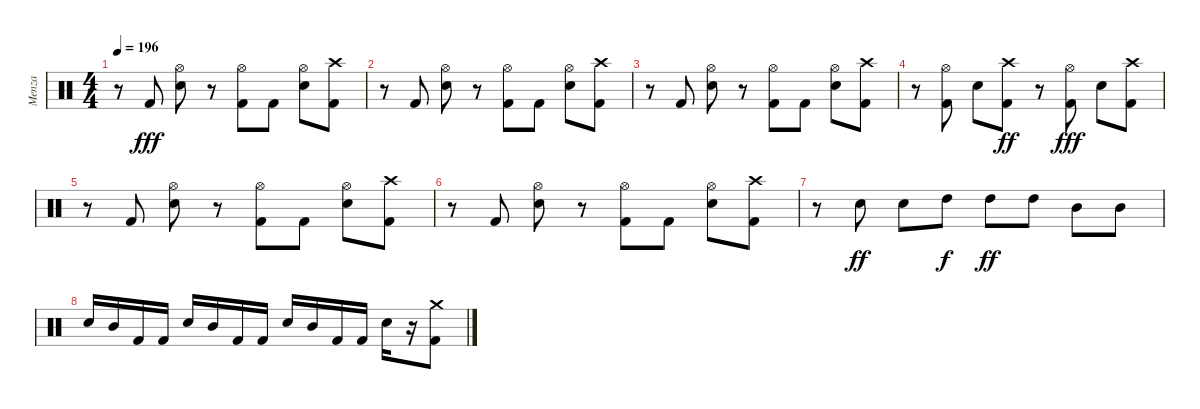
\track ("Menza" "Menza") {instrument percussion}
\staff {score}
\articulation defaults
\ts (4 4)
\tempo 196
\clef neutral
\ks c
r.8{dy ff} "Kick (hit) 2".8{dy fff} ("Hi-Hat (open)" "Snare (hit) 2").8 r.8 ("Hi-Hat (open)" "Kick (hit) 2").8 "Kick (hit) 2".8 ("Hi-Hat (open)" "Snare (hit) 2").8 ("Crash high (hit)" "Kick (hit) 2").8 |
r.8 "Kick (hit) 2".8 ("Hi-Hat (open)" "Snare (hit) 2").8 r.8 ("Hi-Hat (open)" "Kick (hit) 2").8 "Kick (hit) 2".8 ("Hi-Hat (open)" "Snare (hit) 2").8 ("Crash high (hit)" "Kick (hit) 2").8 |
r.8 "Kick (hit) 2".8 ("Hi-Hat (open)" "Snare (hit) 2").8 r.8 ("Hi-Hat (open)" "Kick (hit) 2").8 "Kick (hit) 2".8 ("Hi-Hat (open)" "Snare (hit) 2").8 ("Crash high (hit)" "Kick (hit) 2").8 |
r.8 ("Hi-Hat (open)" "Kick (hit) 2").8 "Snare (hit) 2".8 ("Crash high (hit)" "Kick (hit) 2").8{dy ff} r.8 ("Hi-Hat (open)" "Kick (hit) 2").8{dy fff} "Snare (hit) 2".8 ("Crash high (hit)" "Kick (hit) 2").8 |
r.8 "Kick (hit) 2".8 ("Hi-Hat (open)" "Snare (hit) 2").8 r.8 ("Hi-Hat (open)" "Kick (hit) 2").8 "Kick (hit) 2".8 ("Hi-Hat (open)" "Snare (hit) 2").8 ("Crash high (hit)" "Kick (hit) 2").8 |
r.8 "Kick (hit) 2".8 ("Hi-Hat (open)" "Snare (hit) 2").8 r.8 ("Hi-Hat (open)" "Kick (hit) 2").8 "Kick (hit) 2".8 ("Hi-Hat (open)" "Snare (hit) 2").8 ("Crash high (hit)" "Kick (hit) 2").8 |
r.8 "Snare (hit) 2".8{dy ff} "Snare (hit) 2".8 "High Tom (hit)".8{dy f} "High Tom (hit)".8{dy ff} "High Tom (hit)".8 "Mid Tom (hit)".8 "Mid Tom (hit)".8 |
"Snare (hit) 2".16 "Mid Tom (hit)".16 "Kick (hit) 2".16 "Kick (hit) 2".16 "Snare (hit) 2".16 "Mid Tom (hit)".16 "Kick (hit) 2".16 "Kick (hit) 2".16 "Snare (hit) 2".16 "Mid Tom (hit)".16 "Kick (hit) 2".16 "Kick (hit) 2".16 "Snare (hit) 2".16 r.16 ("Crash medium (hit)" "Kick (hit) 2").8
